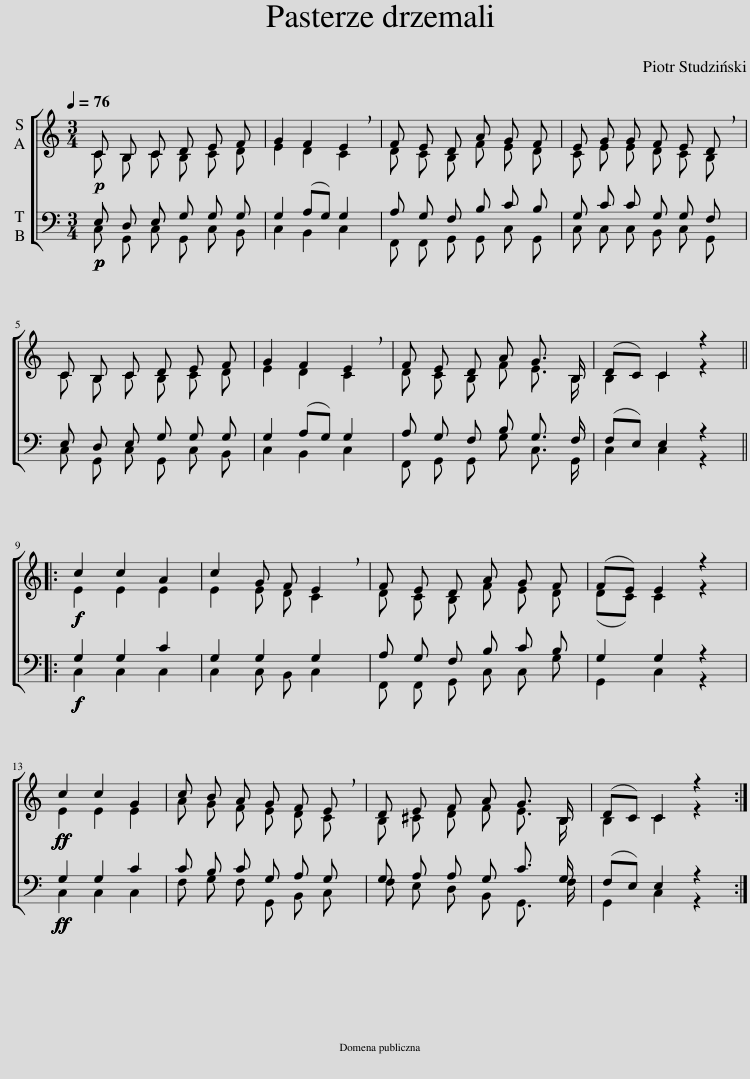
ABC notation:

X:1
%%score [ ( 1 2 ) ( 3 4 ) ]
L:1/8
Q:1/4=76
M:3/4
I:linebreak $
K:C
V:1 treble
V:2 treble
V:3 bass
V:4 bass
V:1
!p! C B, C D E F | G2 F2 !breath!E2 | F E D A G F | E G G F E !breath!D |$ C B, C D E F | %5
 G2 F2 !breath!E2 | F E D A G3/2 B,/ | (DC) C2 z2 |:$!f!!f! c2 c2 A2 | c2 G F !breath!E2 | %10
 F E D A G F | (FE) E2 z2 |$!ff!!ff! c2 c2 G2 | c B A G F !breath!E | D E F A G3/2 B,/ | %15
 (DC) C2 z2 :| %16
V:2
 C B, C B, C D | E2 D2 C2 | D C B, F E D | C E E D C B, |$ C B, C B, C D | %5
 E2 D2 C2 | D C B, F E3/2 B,/ | B,2 C2 z2 |:$ E2 E2 E2 | E2 E D C2 | %10
 D C B, F E D | (DC) C2 z2 |$ E2 E2 E2 | A G F E D C | B, ^C D F E3/2 B,/ | %15
 B,2 C2 z2 :| %16
V:3
!p!!p! E, D, E, G, G, G, | G,2 (A,G,) G,2 | A, G, F, B, C B, | G, C C G, G, F, |$ E, D, E, G, G, G, | %5
 G,2 (A,G,) G,2 | A, G, F, B, G,3/2 F,/ | (F,E,) E,2 z2 |:$!f!!f! G,2 G,2 C2 | G,2 G,2 G,2 | %10
 A, G, F, B, C B, | G,2 G,2 z2 |$!ff!!ff! G,2 G,2 C2 | C B, C G, A, G, | G, A, A, G, C3/2 G,/ | %15
 (F,E,) E,2 z2 :| %16
V:4
 C, G,, C, G,, C, B,, | C,2 B,,2 C,2 | F,, F,, G,, G,, C, G,, | C, C, C, B,, C, G,, |$ C, G,, C, G,, C, B,, | %5
 C,2 B,,2 C,2 | F,, G,, G,, G, C,3/2 G,,/ | C,2 C,2 z2 |:$ C,2 C,2 C,2 | C,2 C, B,, C,2 | %10
 F,, F,, G,, C, C, G, | G,,2 C,2 z2 |$ C,2 C,2 C,2 | F, G, F, G,, B,, C, | F, E, D, B,, G,,3/2 F,/ | %15
 G,,2 C,2 z2 :| %16
